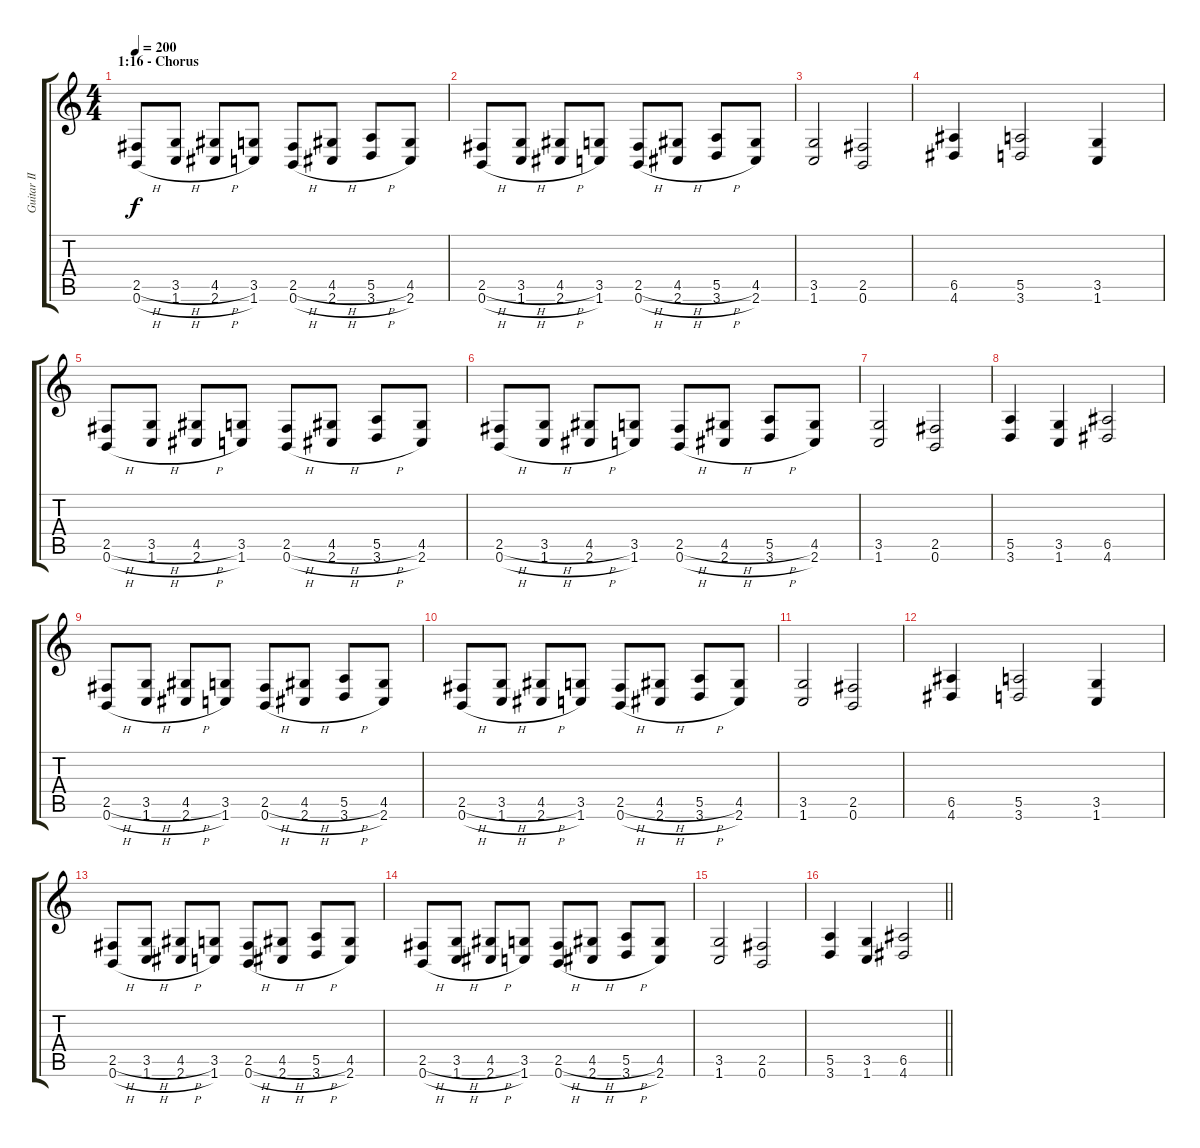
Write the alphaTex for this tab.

\track ("Guitar II" "Guitar II") {instrument distortionguitar}
\staff {score tabs}
\tuning (B3 Gb3 D3 A2 E2 B1) {hide}
\ts (4 4)
\section ("" "1:16 - Chorus")
\tempo 200
\clef g2
\ks c
(2.5{h} 0.6{h}).8{dy f} (3.5{h} 1.6{h}).8 (4.5{h} 2.6{h}).8 (3.5 1.6).8 (2.5{h} 0.6{h}).8 (4.5{h} 2.6{h}).8 (5.5{h} 3.6{h}).8 (4.5 2.6).8 |
(2.5{h} 0.6{h}).8 (3.5{h} 1.6{h}).8 (4.5{h} 2.6{h}).8 (3.5 1.6).8 (2.5{h} 0.6{h}).8 (4.5{h} 2.6{h}).8 (5.5{h} 3.6{h}).8 (4.5 2.6).8 |
(3.5 1.6).2 (2.5 0.6).2 |
(6.5 4.6).4 (5.5 3.6).2 (3.5 1.6).4 |
(2.5{h} 0.6{h}).8 (3.5{h} 1.6{h}).8 (4.5{h} 2.6{h}).8 (3.5 1.6).8 (2.5{h} 0.6{h}).8 (4.5{h} 2.6{h}).8 (5.5{h} 3.6{h}).8 (4.5 2.6).8 |
(2.5{h} 0.6{h}).8 (3.5{h} 1.6{h}).8 (4.5{h} 2.6{h}).8 (3.5 1.6).8 (2.5{h} 0.6{h}).8 (4.5{h} 2.6{h}).8 (5.5{h} 3.6{h}).8 (4.5 2.6).8 |
(3.5 1.6).2 (2.5 0.6).2 |
(5.5 3.6).4 (3.5 1.6).4 (6.5 4.6).2 |
(2.5{h} 0.6{h}).8 (3.5{h} 1.6{h}).8 (4.5{h} 2.6{h}).8 (3.5 1.6).8 (2.5{h} 0.6{h}).8 (4.5{h} 2.6{h}).8 (5.5{h} 3.6{h}).8 (4.5 2.6).8 |
(2.5{h} 0.6{h}).8 (3.5{h} 1.6{h}).8 (4.5{h} 2.6{h}).8 (3.5 1.6).8 (2.5{h} 0.6{h}).8 (4.5{h} 2.6{h}).8 (5.5{h} 3.6{h}).8 (4.5 2.6).8 |
(3.5 1.6).2 (2.5 0.6).2 |
(6.5 4.6).4 (5.5 3.6).2 (3.5 1.6).4 |
(2.5{h} 0.6{h}).8 (3.5{h} 1.6{h}).8 (4.5{h} 2.6{h}).8 (3.5 1.6).8 (2.5{h} 0.6{h}).8 (4.5{h} 2.6{h}).8 (5.5{h} 3.6{h}).8 (4.5 2.6).8 |
(2.5{h} 0.6{h}).8 (3.5{h} 1.6{h}).8 (4.5{h} 2.6{h}).8 (3.5 1.6).8 (2.5{h} 0.6{h}).8 (4.5{h} 2.6{h}).8 (5.5{h} 3.6{h}).8 (4.5 2.6).8 |
(3.5 1.6).2 (2.5 0.6).2 |
\barLineRight lightlight
(5.5 3.6).4 (3.5 1.6).4 (6.5 4.6).2
